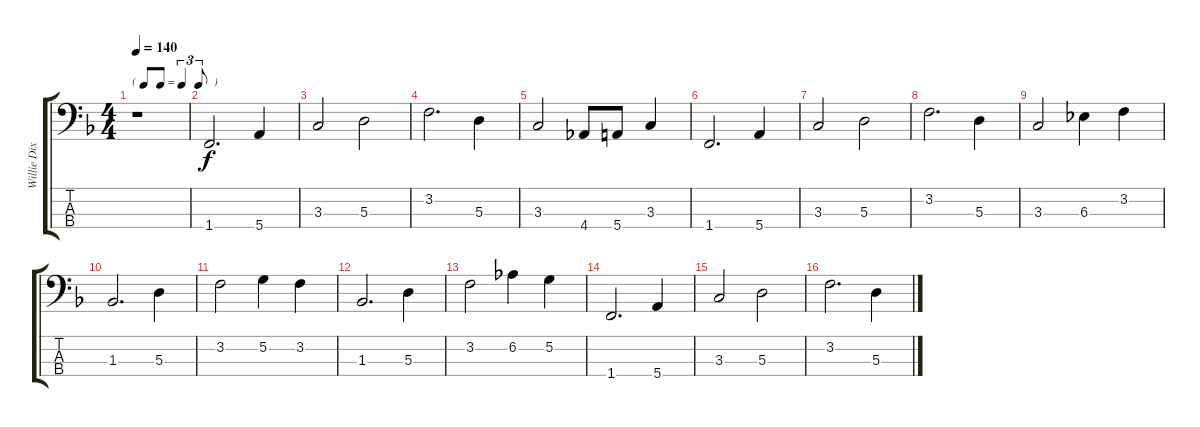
\track ("Willie Dixon - Double Bass" "Willie Dix") {instrument acousticbass}
\staff {score tabs}
\tuning (G2 D2 A1 E1) {hide}
\ts (4 4)
\tf triplet8th
\tempo 140
\clef f4
\ks f
r.1{dy f instrument acousticbass} |
1.4.2{d} 5.4.4 |
3.3.2 5.3.2 |
3.2.2{d} 5.3.4 |
3.3.2 4.4.8 5.4.8 3.3.4 |
1.4.2{d} 5.4.4 |
3.3.2 5.3.2 |
3.2.2{d} 5.3.4 |
3.3.2 6.3.4 3.2.4 |
1.3.2{d} 5.3.4 |
3.2.2 5.2.4 3.2.4 |
1.3.2{d} 5.3.4 |
3.2.2 6.2.4 5.2.4 |
1.4.2{d} 5.4.4 |
3.3.2 5.3.2 |
3.2.2{d} 5.3.4
